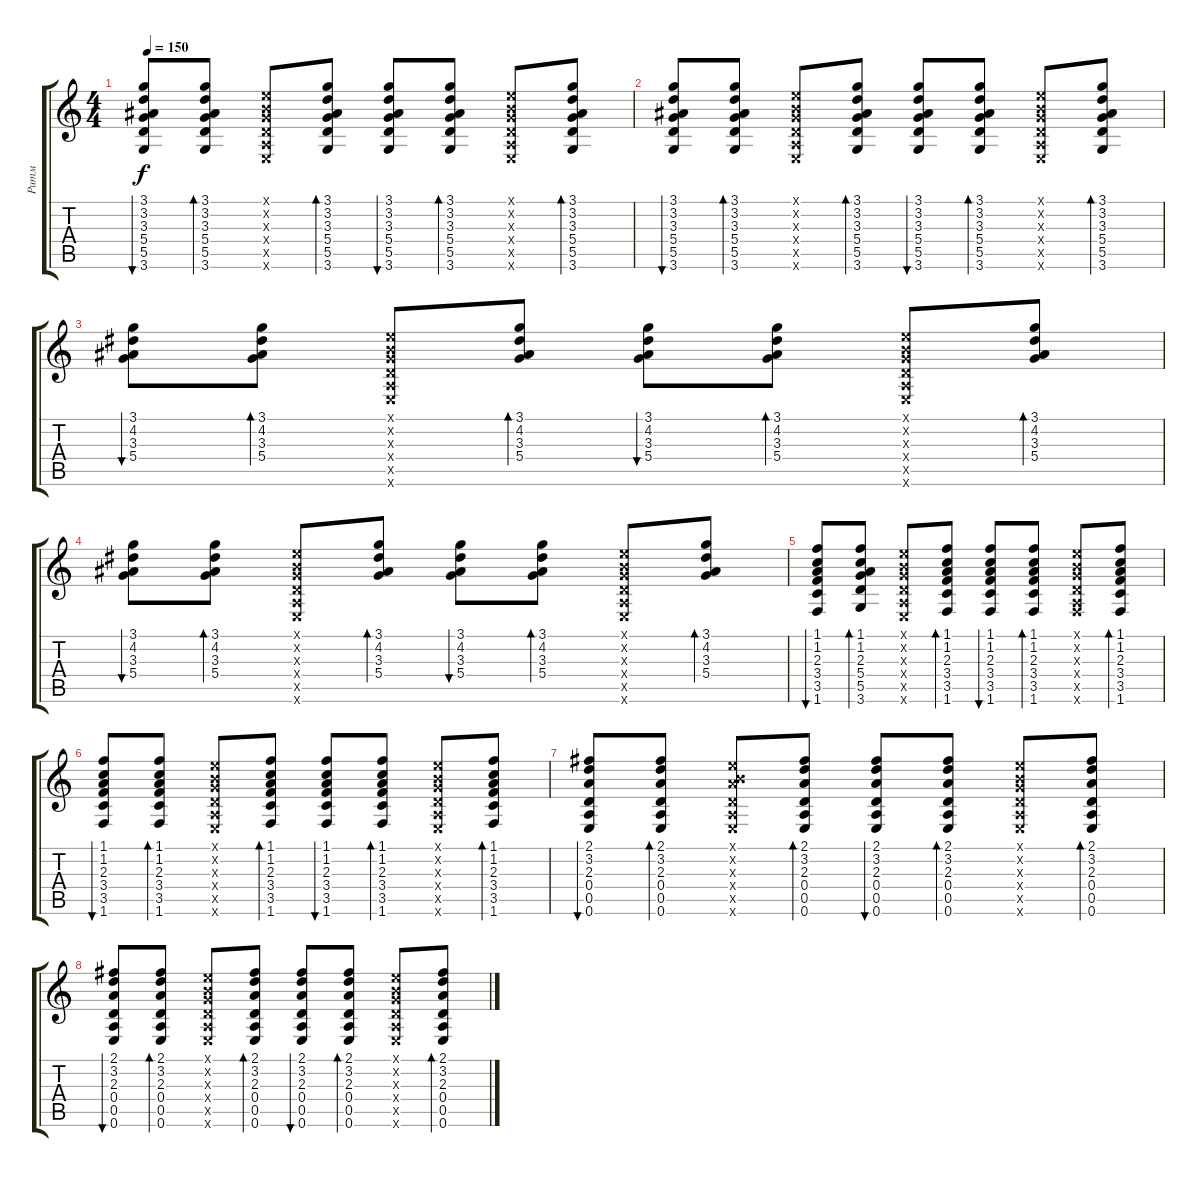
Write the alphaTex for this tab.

\track ("Ритм" "Ритм") {instrument acousticguitarsteel}
\staff {score tabs}
\tuning (E4 B3 G3 D3 A2 E2) {hide}
\ts (4 4)
\tempo 150
\clef g2
\ks c
(3.1 3.2 3.3 5.4 5.5 3.6).8{bu 60 dy f} (3.1 3.2 3.3 5.4 5.5 3.6).8{bd 60} (0.1{x} 0.2{x} 0.3{x} 0.4{x} 0.5{x} 0.6{x}).8 (3.1 3.2 3.3 5.4 5.5 3.6).8{bd 60} (3.1 3.2 3.3 5.4 5.5 3.6).8{bu 60} (3.1 3.2 3.3 5.4 5.5 3.6).8{bd 60} (0.1{x} 0.2{x} 0.3{x} 0.4{x} 0.5{x} 0.6{x}).8 (3.1 3.2 3.3 5.4 5.5 3.6).8{bd 60} |
(3.1 3.2 3.3 5.4 5.5 3.6).8{bu 60} (3.1 3.2 3.3 5.4 5.5 3.6).8{bd 60} (0.1{x} 0.2{x} 0.3{x} 0.4{x} 0.5{x} 0.6{x}).8 (3.1 3.2 3.3 5.4 5.5 3.6).8{bd 60} (3.1 3.2 3.3 5.4 5.5 3.6).8{bu 60} (3.1 3.2 3.3 5.4 5.5 3.6).8{bd 60} (0.1{x} 0.2{x} 0.3{x} 0.4{x} 0.5{x} 0.6{x}).8 (3.1 3.2 3.3 5.4 5.5 3.6).8{bd 60} |
(3.1 4.2 3.3 5.4).8{bu 60} (3.1 4.2 3.3 5.4).8{bd 60} (0.1{x} 0.2{x} 0.3{x} 0.4{x} 0.5{x} 0.6{x}).8 (3.1 4.2 3.3 5.4).8{bd 60} (3.1 4.2 3.3 5.4).8{bu 60} (3.1 4.2 3.3 5.4).8{bd 60} (0.1{x} 0.2{x} 0.3{x} 0.4{x} 0.5{x} 0.6{x}).8 (3.1 4.2 3.3 5.4).8{bd 60} |
(3.1 4.2 3.3 5.4).8{bu 60} (3.1 4.2 3.3 5.4).8{bd 60} (0.1{x} 0.2{x} 0.3{x} 0.4{x} 0.5{x} 0.6{x}).8 (3.1 4.2 3.3 5.4).8{bd 60} (3.1 4.2 3.3 5.4).8{bu 60} (3.1 4.2 3.3 5.4).8{bd 60} (0.1{x} 0.2{x} 0.3{x} 0.4{x} 0.5{x} 0.6{x}).8 (3.1 4.2 3.3 5.4).8{bd 60} |
(1.1 1.2 2.3 3.4 3.5 1.6).8{bu 60} (1.1 1.2 2.3 5.4 5.5 3.6).8{bd 60} (0.1{x} 0.2{x} 0.3{x} 0.4{x} 0.5{x} 0.6{x}).8 (1.1 1.2 2.3 3.4 3.5 1.6).8{bd 60} (1.1 1.2 2.3 3.4 3.5 1.6).8{bu 60} (1.1 1.2 2.3 3.4 3.5 1.6).8{bd 60} (0.1{x} 0.2{x} 0.3{x} 0.4{x} 0.5{x} 1.6{x}).8 (1.1 1.2 2.3 3.4 3.5 1.6).8{bd 60} |
(1.1 1.2 2.3 3.4 3.5 1.6).8{bu 60} (1.1 1.2 2.3 3.4 3.5 1.6).8{bd 60} (0.1{x} 0.2{x} 0.3{x} 0.4{x} 0.5{x} 0.6{x}).8 (1.1 1.2 2.3 3.4 3.5 1.6).8{bd 60} (1.1 1.2 2.3 3.4 3.5 1.6).8{bu 60} (1.1 1.2 2.3 3.4 3.5 1.6).8{bd 60} (0.1{x} 0.2{x} 0.3{x} 0.4{x} 0.5{x} 0.6{x}).8 (1.1 1.2 2.3 3.4 3.5 1.6).8{bd 60} |
(2.1 3.2 2.3 0.4 0.5 0.6).8{bu 60} (2.1 3.2 2.3 0.4 0.5 0.6).8{bd 60} (0.1{x} 0.2{x} 2.3{x} 0.4{x} 0.5{x} 0.6{x}).8 (2.1 3.2 2.3 0.4 0.5 0.6).8{bd 60} (2.1 3.2 2.3 0.4 0.5 0.6).8{bu 60} (2.1 3.2 2.3 0.4 0.5 0.6).8{bd 60} (0.1{x} 0.2{x} 0.3{x} 0.4{x} 0.5{x} 0.6{x}).8 (2.1 3.2 2.3 0.4 0.5 0.6).8{bd 60} |
(2.1 3.2 2.3 0.4 0.5 0.6).8{bu 60} (2.1 3.2 2.3 0.4 0.5 0.6).8{bd 60} (0.1{x} 0.2{x} 0.3{x} 0.4{x} 0.5{x} 0.6{x}).8 (2.1 3.2 2.3 0.4 0.5 0.6).8{bd 60} (2.1 3.2 2.3 0.4 0.5 0.6).8{bu 60} (2.1 3.2 2.3 0.4 0.5 0.6).8{bd 60} (0.1{x} 0.2{x} 0.3{x} 0.4{x} 0.5{x} 0.6{x}).8 (2.1 3.2 2.3 0.4 0.5 0.6).8{bd 60}
